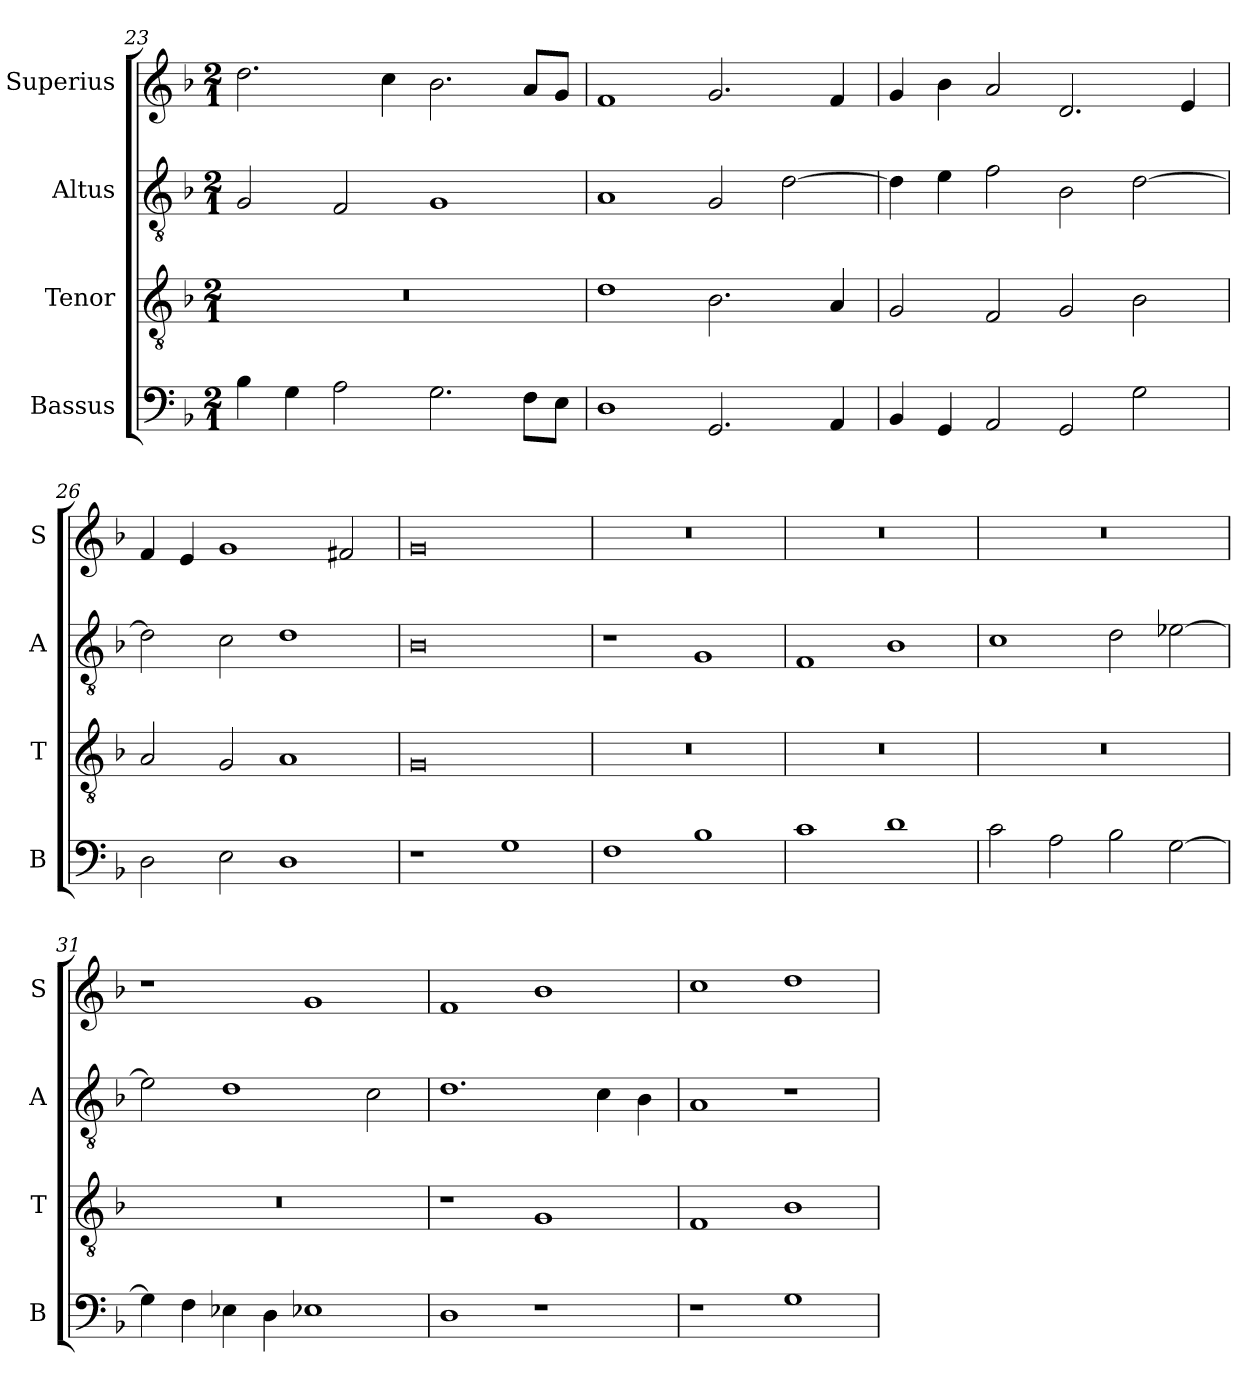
**kern	**kern	**kern	**kern
*part4	*part3	*part2	*part1
*staff4	*staff3	*staff2	*staff1
*I"Bassus	*I"Tenor	*I"Altus	*I"Superius
*I'B	*I'T	*I'A	*I'S
*clefF4	*clefGv2	*clefGv2	*clefG2
*k[b-]	*k[b-]	*k[b-]	*k[b-]
*M2/1	*M2/1	*M2/1	*M2/1
=23	=23	=23	=23
4B-\	0r	2G/	2.dd\
4G\	.	.	.
2A\	.	2F/	.
.	.	.	4cc\
2.G\	.	1G	2.b-\
8F\L	.	.	8a/L
8E\J	.	.	8g/J
=24	=24	=24	=24
1D	1d	1A	1f
2.GG/	2.B-\	2G/	2.g/
.	.	[2d\	.
4AA/	4A/	.	4f/
=25	=25	=25	=25
4BB-/	2G/	4d\]	4g/
4GG/	.	4e\	4b-\
2AA/	2F/	2f\	2a/
2GG/	2G/	2B-\	2.d/
2G\	2B-\	[2d\	.
.	.	.	4e/
=26	=26	=26	=26
2D\	2A/	2d\]	4f/
.	.	.	4e/
2E\	2G/	2c\	1g
1D	1A	1d	.
.	.	.	2f#X/
=27	=27	=27	=27
1r	0G	0B-	0g
1G	.	.	.
=28	=28	=28	=28
1F	0r	1r	0r
1B-	.	1G	.
=29	=29	=29	=29
1c	0r	1F	0r
1d	.	1B-	.
=30	=30	=30	=30
2c\	0r	1c	0r
2A\	.	.	.
2B-\	.	2d\	.
[2G\	.	[2e-X\	.
=31	=31	=31	=31
4G\]	0r	2e-\]	1r
4F\	.	.	.
4E-X\	.	1d	.
4D\	.	.	.
1E-X	.	.	1g
.	.	2c\	.
=32	=32	=32	=32
1D	1r	1.d	1f
1r	1G	.	1b-
.	.	4c\	.
.	.	4B-\	.
=33	=33	=33	=33
1r	1F	1A	1cc
1G	1B-	1r	1dd
=	=	=	=
*-	*-	*-	*-
